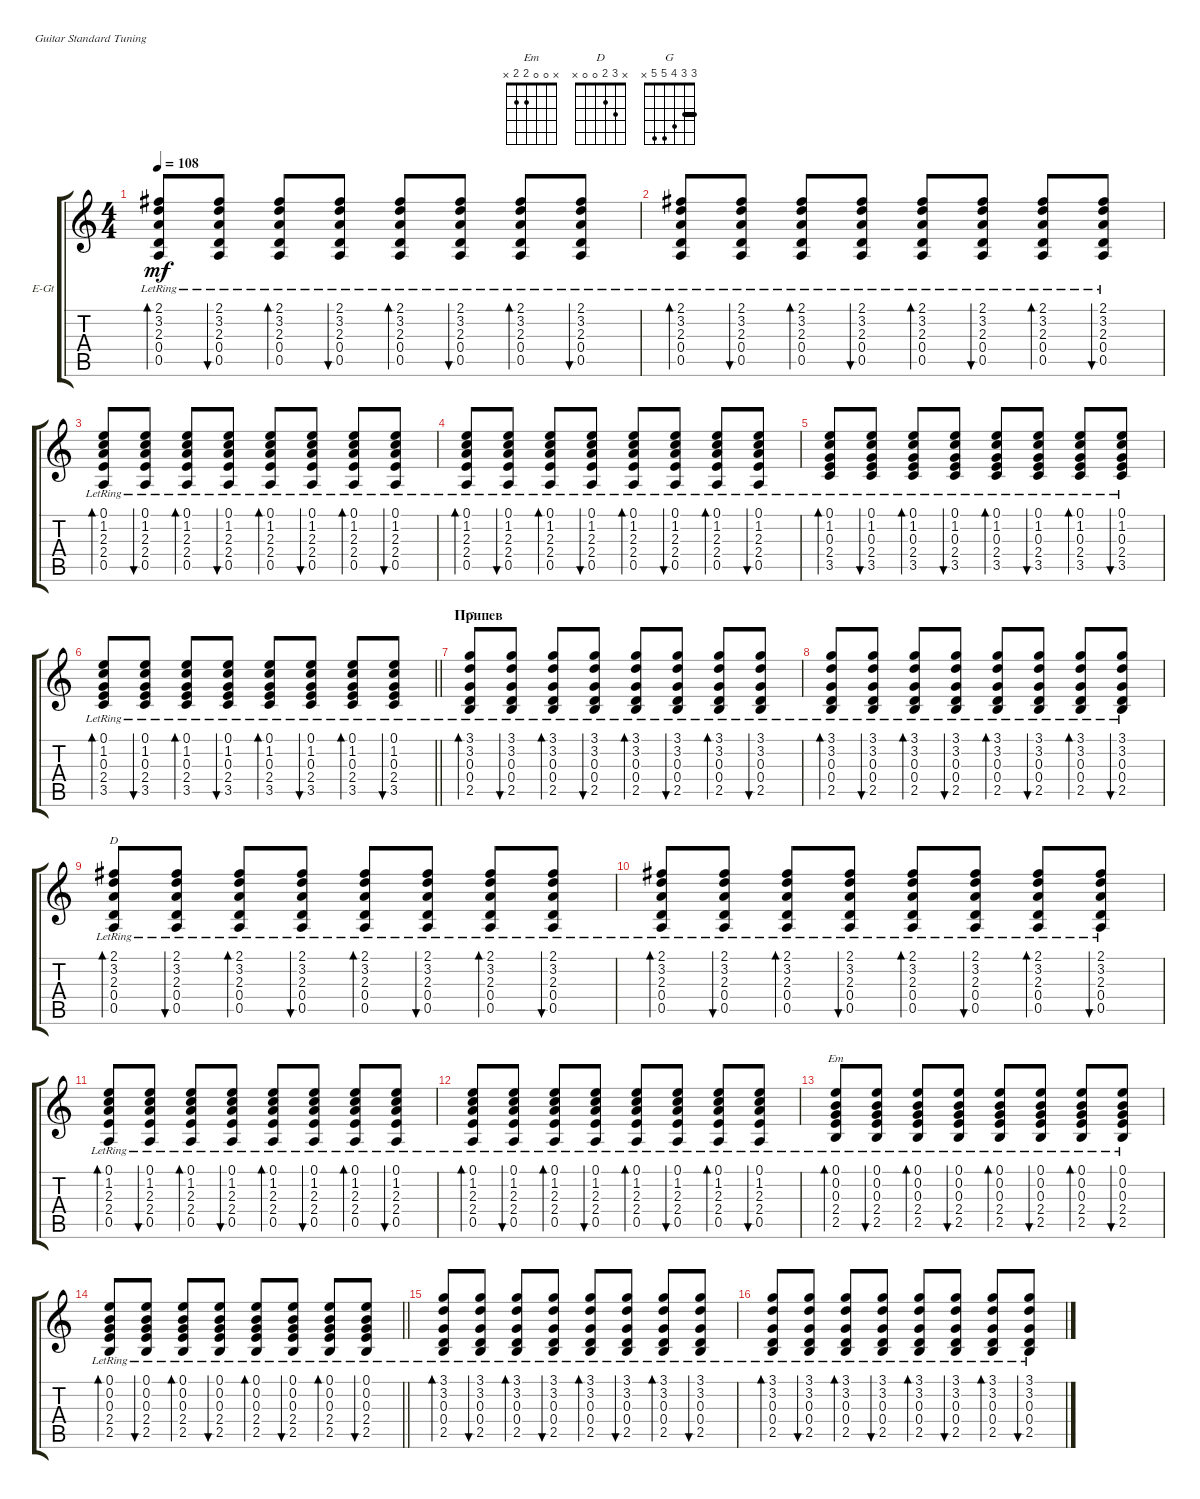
\bracketExtendMode groupsimilarinstruments
\firstSystemTrackNameOrientation horizontal
\otherSystemsTrackNameOrientation horizontal
\track ("В. Бутусов (гитара)" "E-Gt") {instrument electricguitarclean}
\staff {score tabs}
\tuning (E4 B3 G3 D3 A2 E2)
\chord ("Em" x 0 0 2 2 x)
\chord ("D" x 3 2 0 0 x)
\chord ("G" 3 3 4 5 5 x) {barre 3}
\ts (4 4)
\tempo 108
\clef g2
\ks c
(2.1 3.2{lr} 2.3{lr} 0.4{lr} 0.5{lr}).8{bd 33 dy mf} (2.1 3.2 2.3{lr} 0.4{lr} 0.5{lr}).8{bu 32} (2.1 3.2{lr} 2.3{lr} 0.4{lr} 0.5{lr}).8{bd 33} (2.1 3.2 2.3{lr} 0.4{lr} 0.5{lr}).8{bu 32} (2.1 3.2{lr} 2.3{lr} 0.4{lr} 0.5{lr}).8{bd 33} (2.1 3.2 2.3{lr} 0.4{lr} 0.5{lr}).8{bu 32} (2.1 3.2{lr} 2.3{lr} 0.4{lr} 0.5{lr}).8{bd 33} (2.1 3.2 2.3{lr} 0.4{lr} 0.5{lr}).8{bu 32} |
(2.1 3.2{lr} 2.3{lr} 0.4{lr} 0.5{lr}).8{bd 33} (2.1 3.2 2.3{lr} 0.4{lr} 0.5{lr}).8{bu 32} (2.1 3.2{lr} 2.3{lr} 0.4{lr} 0.5{lr}).8{bd 33} (2.1 3.2 2.3{lr} 0.4{lr} 0.5{lr}).8{bu 32} (2.1 3.2{lr} 2.3{lr} 0.4{lr} 0.5{lr}).8{bd 33} (2.1 3.2 2.3{lr} 0.4{lr} 0.5{lr}).8{bu 32} (2.1 3.2{lr} 2.3{lr} 0.4{lr} 0.5{lr}).8{bd 33} (2.1 3.2 2.3{lr} 0.4{lr} 0.5{lr}).8{bu 32} |
(0.1 1.2{lr} 2.3{lr} 2.4{lr} 0.5{lr}).8{bd 34} (0.1 1.2{lr} 2.3{lr} 2.4{lr} 0.5{lr}).8{bu 34} (0.1 1.2{lr} 2.3{lr} 2.4{lr} 0.5{lr}).8{bd 34} (0.1 1.2{lr} 2.3{lr} 2.4{lr} 0.5{lr}).8{bu 34} (0.1 1.2{lr} 2.3{lr} 2.4{lr} 0.5{lr}).8{bd 34} (0.1 1.2{lr} 2.3{lr} 2.4{lr} 0.5{lr}).8{bu 34} (0.1 1.2{lr} 2.3{lr} 2.4{lr} 0.5{lr}).8{bd 34} (0.1 1.2{lr} 2.3{lr} 2.4{lr} 0.5{lr}).8{bu 34} |
(0.1 1.2{lr} 2.3{lr} 2.4{lr} 0.5{lr}).8{bd 34} (0.1 1.2{lr} 2.3{lr} 2.4{lr} 0.5{lr}).8{bu 34} (0.1 1.2{lr} 2.3{lr} 2.4{lr} 0.5{lr}).8{bd 34} (0.1 1.2{lr} 2.3{lr} 2.4{lr} 0.5{lr}).8{bu 34} (0.1 1.2{lr} 2.3{lr} 2.4{lr} 0.5{lr}).8{bd 34} (0.1 1.2{lr} 2.3{lr} 2.4{lr} 0.5{lr}).8{bu 34} (0.1 1.2{lr} 2.3{lr} 2.4{lr} 0.5{lr}).8{bd 34} (0.1 1.2{lr} 2.3{lr} 2.4{lr} 0.5{lr}).8{bu 34} |
(0.1 1.2{lr} 0.3{lr} 2.4{lr} 3.5{lr}).8{bd 34} (0.1 1.2{lr} 0.3{lr} 2.4{lr} 3.5{lr}).8{bu 33} (0.1 1.2{lr} 0.3{lr} 2.4{lr} 3.5{lr}).8{bd 34} (0.1 1.2{lr} 0.3{lr} 2.4{lr} 3.5{lr}).8{bu 33} (0.1 1.2{lr} 0.3{lr} 2.4{lr} 3.5{lr}).8{bd 34} (0.1 1.2{lr} 0.3{lr} 2.4{lr} 3.5{lr}).8{bu 33} (0.1 1.2{lr} 0.3{lr} 2.4{lr} 3.5{lr}).8{bd 34} (0.1 1.2{lr} 0.3{lr} 2.4{lr} 3.5{lr}).8{bu 33} |
\barLineRight lightlight
(0.1 1.2{lr} 0.3{lr} 2.4{lr} 3.5{lr}).8{bd 34} (0.1 1.2{lr} 0.3{lr} 2.4{lr} 3.5{lr}).8{bu 33} (0.1 1.2{lr} 0.3{lr} 2.4{lr} 3.5{lr}).8{bd 34} (0.1 1.2{lr} 0.3{lr} 2.4{lr} 3.5{lr}).8{bu 33} (0.1 1.2{lr} 0.3{lr} 2.4{lr} 3.5{lr}).8{bd 34} (0.1 1.2{lr} 0.3{lr} 2.4{lr} 3.5{lr}).8{bu 33} (0.1 1.2{lr} 0.3{lr} 2.4{lr} 3.5{lr}).8{bd 34} (0.1 1.2{lr} 0.3{lr} 2.4{lr} 3.5{lr}).8{bu 33} |
\section ("" "Припев")
(3.1 3.2{lr} 0.3{lr} 0.4{lr} 2.5{lr}).8{bd 37 ch "G"} (3.1 3.2 0.3{lr} 0.4{lr} 2.5{lr}).8{bu 36} (3.1 3.2{lr} 0.3{lr} 0.4{lr} 2.5{lr}).8{bd 37} (3.1 3.2 0.3{lr} 0.4{lr} 2.5{lr}).8{bu 36} (3.1 3.2{lr} 0.3{lr} 0.4{lr} 2.5{lr}).8{bd 37} (3.1 3.2 0.3{lr} 0.4{lr} 2.5{lr}).8{bu 36} (3.1 3.2{lr} 0.3{lr} 0.4{lr} 2.5{lr}).8{bd 37} (3.1 3.2 0.3{lr} 0.4{lr} 2.5{lr}).8{bu 36} |
(3.1 3.2{lr} 0.3{lr} 0.4{lr} 2.5{lr}).8{bd 37} (3.1 3.2 0.3{lr} 0.4{lr} 2.5{lr}).8{bu 36} (3.1 3.2{lr} 0.3{lr} 0.4{lr} 2.5{lr}).8{bd 37} (3.1 3.2 0.3{lr} 0.4{lr} 2.5{lr}).8{bu 36} (3.1 3.2{lr} 0.3{lr} 0.4{lr} 2.5{lr}).8{bd 37} (3.1 3.2 0.3{lr} 0.4{lr} 2.5{lr}).8{bu 36} (3.1 3.2{lr} 0.3{lr} 0.4{lr} 2.5{lr}).8{bd 37} (3.1 3.2 0.3{lr} 0.4{lr} 2.5{lr}).8{bu 36} |
(2.1 3.2{lr} 2.3{lr} 0.4{lr} 0.5{lr}).8{bd 34 ch "D"} (2.1 3.2 2.3{lr} 0.4{lr} 0.5{lr}).8{bu 34} (2.1 3.2{lr} 2.3{lr} 0.4{lr} 0.5{lr}).8{bd 34} (2.1 3.2 2.3{lr} 0.4{lr} 0.5{lr}).8{bu 34} (2.1 3.2{lr} 2.3{lr} 0.4{lr} 0.5{lr}).8{bd 34} (2.1 3.2 2.3{lr} 0.4{lr} 0.5{lr}).8{bu 34} (2.1 3.2{lr} 2.3{lr} 0.4{lr} 0.5{lr}).8{bd 34} (2.1 3.2 2.3{lr} 0.4{lr} 0.5{lr}).8{bu 34} |
(2.1 3.2{lr} 2.3{lr} 0.4{lr} 0.5{lr}).8{bd 34} (2.1 3.2 2.3{lr} 0.4{lr} 0.5{lr}).8{bu 34} (2.1 3.2{lr} 2.3{lr} 0.4{lr} 0.5{lr}).8{bd 34} (2.1 3.2 2.3{lr} 0.4{lr} 0.5{lr}).8{bu 34} (2.1 3.2{lr} 2.3{lr} 0.4{lr} 0.5{lr}).8{bd 34} (2.1 3.2 2.3{lr} 0.4{lr} 0.5{lr}).8{bu 34} (2.1 3.2{lr} 2.3{lr} 0.4{lr} 0.5{lr}).8{bd 34} (2.1 3.2 2.3{lr} 0.4{lr} 0.5{lr}).8{bu 34} |
(0.1 1.2{lr} 2.3{lr} 2.4{lr} 0.5{lr}).8{bd 37} (0.1 1.2 2.3{lr} 2.4{lr} 0.5{lr}).8{bu 35} (0.1 1.2{lr} 2.3{lr} 2.4{lr} 0.5{lr}).8{bd 37} (0.1 1.2 2.3{lr} 2.4{lr} 0.5{lr}).8{bu 35} (0.1 1.2{lr} 2.3{lr} 2.4{lr} 0.5{lr}).8{bd 37} (0.1 1.2 2.3{lr} 2.4{lr} 0.5{lr}).8{bu 35} (0.1 1.2{lr} 2.3{lr} 2.4{lr} 0.5{lr}).8{bd 37} (0.1 1.2 2.3{lr} 2.4{lr} 0.5{lr}).8{bu 35} |
(0.1 1.2{lr} 2.3{lr} 2.4{lr} 0.5{lr}).8{bd 37} (0.1 1.2 2.3{lr} 2.4{lr} 0.5{lr}).8{bu 35} (0.1 1.2{lr} 2.3{lr} 2.4{lr} 0.5{lr}).8{bd 37} (0.1 1.2 2.3{lr} 2.4{lr} 0.5{lr}).8{bu 35} (0.1 1.2{lr} 2.3{lr} 2.4{lr} 0.5{lr}).8{bd 37} (0.1 1.2 2.3{lr} 2.4{lr} 0.5{lr}).8{bu 35} (0.1 1.2{lr} 2.3{lr} 2.4{lr} 0.5{lr}).8{bd 37} (0.1 1.2 2.3{lr} 2.4{lr} 0.5{lr}).8{bu 35} |
(0.1 0.2{lr} 0.3{lr} 2.4{lr} 2.5{lr}).8{bd 34 ch "Em"} (0.1 0.2 0.3{lr} 2.4{lr} 2.5{lr}).8{bu 33} (0.1 0.2{lr} 0.3{lr} 2.4{lr} 2.5{lr}).8{bd 34} (0.1 0.2 0.3{lr} 2.4{lr} 2.5{lr}).8{bu 33} (0.1 0.2{lr} 0.3{lr} 2.4{lr} 2.5{lr}).8{bd 34} (0.1 0.2 0.3{lr} 2.4{lr} 2.5{lr}).8{bu 33} (0.1 0.2{lr} 0.3{lr} 2.4{lr} 2.5{lr}).8{bd 34} (0.1 0.2 0.3{lr} 2.4{lr} 2.5{lr}).8{bu 33} |
\barLineRight lightlight
(0.1 0.2{lr} 0.3{lr} 2.4{lr} 2.5{lr}).8{bd 34} (0.1 0.2 0.3{lr} 2.4{lr} 2.5{lr}).8{bu 33} (0.1 0.2{lr} 0.3{lr} 2.4{lr} 2.5{lr}).8{bd 34} (0.1 0.2 0.3{lr} 2.4{lr} 2.5{lr}).8{bu 33} (0.1 0.2{lr} 0.3{lr} 2.4{lr} 2.5{lr}).8{bd 34} (0.1 0.2 0.3{lr} 2.4{lr} 2.5{lr}).8{bu 33} (0.1 0.2{lr} 0.3{lr} 2.4{lr} 2.5{lr}).8{bd 34} (0.1 0.2 0.3{lr} 2.4{lr} 2.5{lr}).8{bu 33} |
(3.1 3.2{lr} 0.3{lr} 0.4{lr} 2.5{lr}).8{bd 37} (3.1 3.2 0.3{lr} 0.4{lr} 2.5{lr}).8{bu 36} (3.1 3.2{lr} 0.3{lr} 0.4{lr} 2.5{lr}).8{bd 37} (3.1 3.2 0.3{lr} 0.4{lr} 2.5{lr}).8{bu 36} (3.1 3.2{lr} 0.3{lr} 0.4{lr} 2.5{lr}).8{bd 37} (3.1 3.2 0.3{lr} 0.4{lr} 2.5{lr}).8{bu 36} (3.1 3.2{lr} 0.3{lr} 0.4{lr} 2.5{lr}).8{bd 37} (3.1 3.2 0.3{lr} 0.4{lr} 2.5{lr}).8{bu 36} |
(3.1 3.2{lr} 0.3{lr} 0.4{lr} 2.5{lr}).8{bd 37} (3.1 3.2 0.3{lr} 0.4{lr} 2.5{lr}).8{bu 36} (3.1 3.2{lr} 0.3{lr} 0.4{lr} 2.5{lr}).8{bd 37} (3.1 3.2 0.3{lr} 0.4{lr} 2.5{lr}).8{bu 36} (3.1 3.2{lr} 0.3{lr} 0.4{lr} 2.5{lr}).8{bd 37} (3.1 3.2 0.3{lr} 0.4{lr} 2.5{lr}).8{bu 36} (3.1 3.2{lr} 0.3{lr} 0.4{lr} 2.5{lr}).8{bd 37} (3.1 3.2 0.3{lr} 0.4{lr} 2.5{lr}).8{bu 36}
